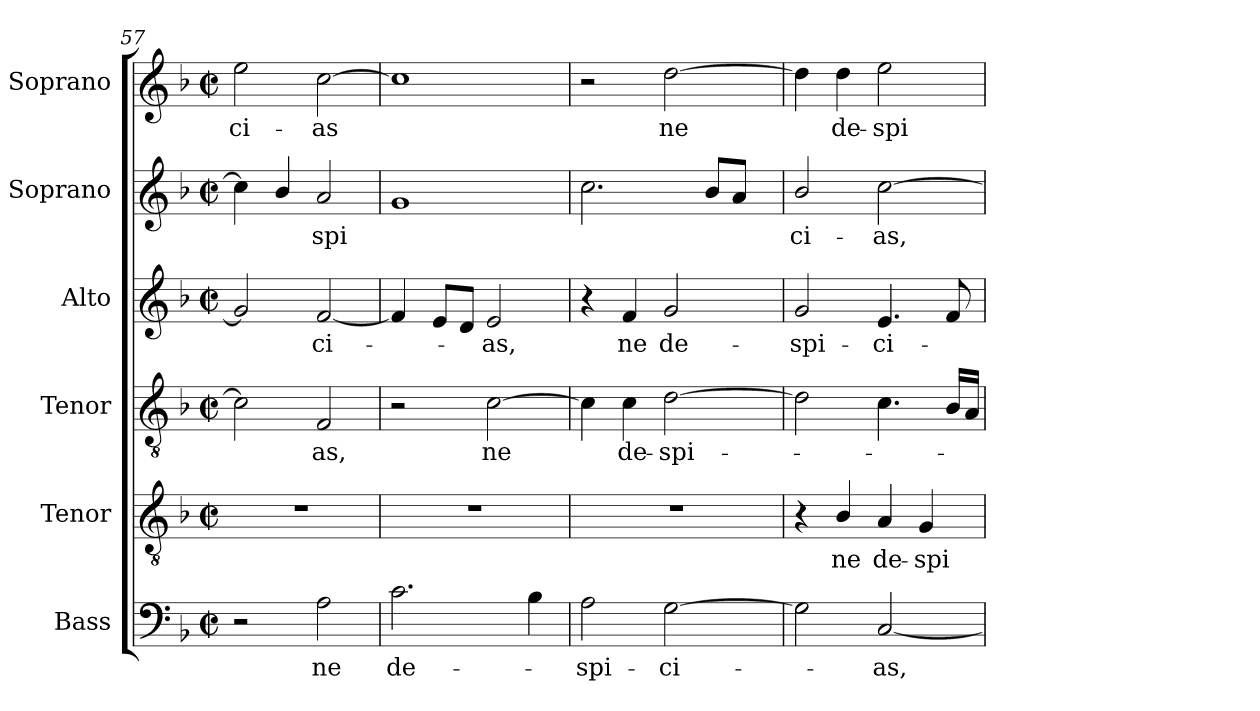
**kern	**text	**kern	**text	**kern	**text	**kern	**text	**kern	**text	**kern	**text
*part6	*part6	*part5	*part5	*part4	*part4	*part3	*part3	*part2	*part2	*part1	*part1
*staff6	*staff6	*staff5	*staff5	*staff4	*staff4	*staff3	*staff3	*staff2	*staff2	*staff1	*staff1
*I"Bass	*	*I"Tenor	*	*I"Tenor	*	*I"Alto	*	*I"Soprano	*	*I"Soprano	*
*I'B	*	*I'T2	*	*I'T1	*	*I'A	*	*I'S2	*	*I'S1	*
*clefF4	*	*clefGv2	*	*clefGv2	*	*clefG2	*	*clefG2	*	*clefG2	*
*	*	*ITrd7c12	*	*ITrd7c12	*	*	*	*	*	*	*
*k[b-]	*	*k[b-]	*	*k[b-]	*	*k[b-]	*	*k[b-]	*	*k[b-]	*
*F:	*	*F:	*	*F:	*	*F:	*	*F:	*	*F:	*
*M2/2	*	*M2/2	*	*M2/2	*	*M2/2	*	*M2/2	*	*M2/2	*
*met(c|)	*	*met(c|)	*	*met(c|)	*	*met(c|)	*	*met(c|)	*	*met(c|)	*
=57	=57	=57	=57	=57	=57	=57	=57	=57	=57	=57	=57
!	!	!	!	!	!	!	!	!	!	!	!LO:LY:b:color=#000000
2r	.	1r	.	2Ci\]	.	2gi/]	.	4cci\]	.	2eei\	ci-
.	.	.	.	.	.	.	.	4b-i/	.	.	.
!	!LO:LY:b:color=#000000	!	!	!	!	!	!	!	!	!	!
!	!	!	!	!	!LO:LY:b:color=#000000	!	!	!	!	!	!
!	!	!	!	!	!	!	!LO:LY:b:color=#000000	!	!	!	!
!	!	!	!	!	!	!	!	!	!LO:LY:b:color=#000000	!	!
!	!	!	!	!	!	!	!	!	!	!	!LO:LY:b:color=#000000
2Ai\	ne	.	.	2FFi/	-as,	[2fi/	ci-	2ai/	-spi-	[2cci\	-as
=58	=58	=58	=58	=58	=58	=58	=58	=58	=58	=58	=58
!	!LO:LY:b:color=#000000	!	!	!	!	!	!	!	!	!	!
!	!	!	!	!	!	!	!	!	!LO:LY:b:color=#000000	!	!
2.ci\	de-	1r	.	2r	.	4fi/]	.	1gi	--	1cci]	.
.	.	.	.	.	.	8ei/L	.	.	.	.	.
.	.	.	.	.	.	8di/J	.	.	.	.	.
!	!	!	!	!	!LO:LY:b:color=#000000	!	!	!	!	!	!
!	!	!	!	!	!	!	!LO:LY:b:color=#000000	!	!	!	!
.	.	.	.	[2Ci\	ne	2ei/	-as,	.	.	.	.
4B-i\	.	.	.	.	.	.	.	.	.	.	.
=59	=59	=59	=59	=59	=59	=59	=59	=59	=59	=59	=59
!	!LO:LY:b:color=#000000	!	!	!	!	!	!	!	!	!	!
!	!	!	!	!	!	!	!	!	!LO:LY:b:color=#000000	!	!
2Ai\	-spi-	1r	.	4Ci\]	.	4r	.	2.cci\	-	2r	.
!	!	!	!	!	!LO:LY:b:color=#000000	!	!	!	!	!	!
!	!	!	!	!	!	!	!LO:LY:b:color=#000000	!	!	!	!
.	.	.	.	4Ci\	de-	4fi/	ne	.	.	.	.
!	!LO:LY:b:color=#000000	!	!	!	!	!	!	!	!	!	!
!	!	!	!	!	!LO:LY:b:color=#000000	!	!	!	!	!	!
!	!	!	!	!	!	!	!LO:LY:b:color=#000000	!	!	!	!
!	!	!	!	!	!	!	!	!	!	!	!LO:LY:b:color=#000000
[2Gi\	-ci-	.	.	[2Di\	-spi-	2gi/	de-	.	.	[2ddi\	ne
.	.	.	.	.	.	.	.	8b-i/L	.	.	.
.	.	.	.	.	.	.	.	8ai/J	.	.	.
=60	=60	=60	=60	=60	=60	=60	=60	=60	=60	=60	=60
!	!	!	!	!	!	!	!LO:LY:b:color=#000000	!	!	!	!
!	!	!	!	!	!	!	!	!	!LO:LY:b:color=#000000	!	!
2Gi\]	.	4r	.	2Di\]	.	2gi/	-spi-	2b-i/	ci-	4ddi\]	.
!	!	!	!LO:LY:b:color=#000000	!	!	!	!	!	!	!	!
!	!	!	!	!	!	!	!	!	!	!	!LO:LY:b:color=#000000
.	.	4BB-i/	ne	.	.	.	.	.	.	4ddi\	de-
!	!LO:LY:b:color=#000000	!	!	!	!	!	!	!	!	!	!
!	!	!	!LO:LY:b:color=#000000	!	!	!	!	!	!	!	!
!	!	!	!	!	!	!	!LO:LY:b:color=#000000	!	!	!	!
!	!	!	!	!	!	!	!	!	!LO:LY:b:color=#000000	!	!
!	!	!	!	!	!	!	!	!	!	!	!LO:LY:b:color=#000000
[2Ci/	-as,	4AAi/	de-	4.Ci\	.	4.ei/	-ci-	[2cci\	-as,	2eei\	-spi-
!	!	!	!LO:LY:b:color=#000000	!	!	!	!	!	!	!	!
.	.	4GGi/	-spi-	.	.	.	.	.	.	.	.
.	.	.	.	16BB-i/LL	.	8fi/	.	.	.	.	.
.	.	.	.	16AAi/JJ	.	.	.	.	.	.	.
=	=	=	=	=	=	=	=	=	=	=	=
*-	*-	*-	*-	*-	*-	*-	*-	*-	*-	*-	*-
